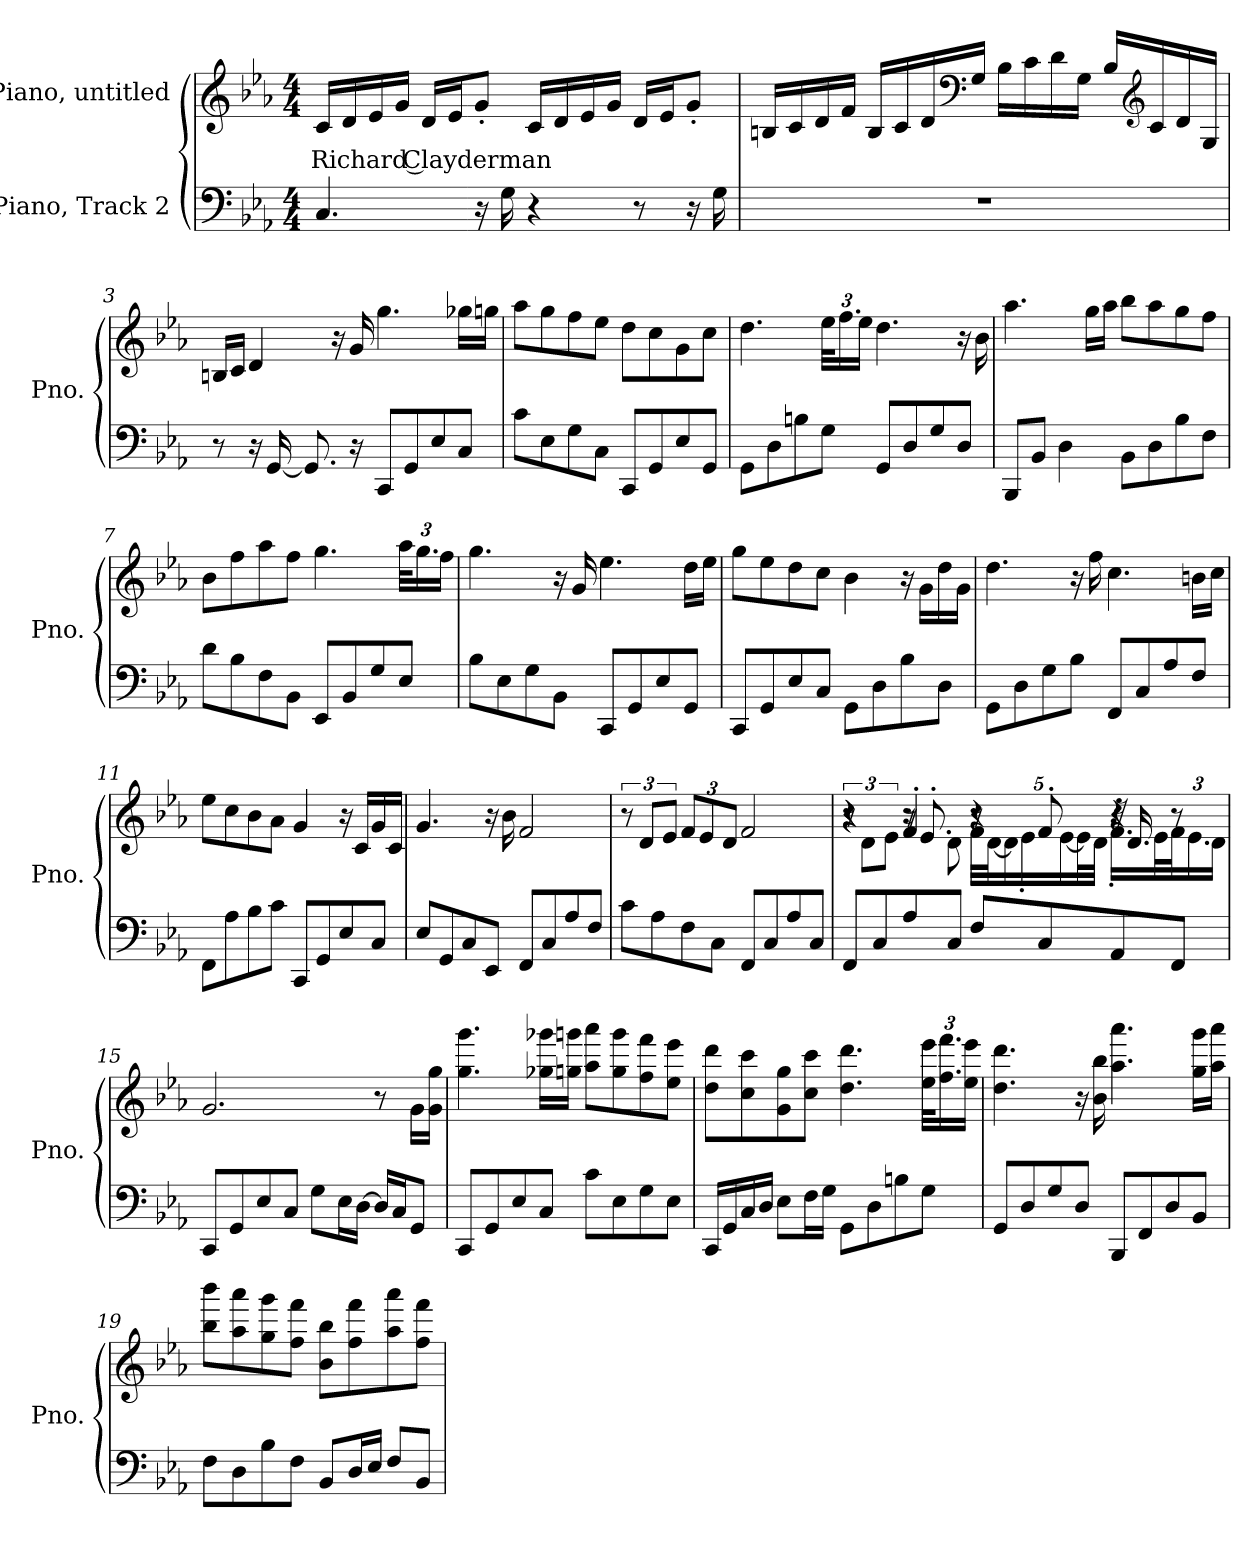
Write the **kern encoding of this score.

**kern	**kern	**text
*part2	*part1	*part1
*staff2	*staff1	*staff1
*I"Piano, Track 2	*I"Piano, untitled	*
*I'Pno.	*I'Pno.	*
*clefF4	*clefG2	*
*k[b-e-a-]	*k[b-e-a-]	*
*M4/4	*M4/4	*
*MM55	*MM55	*
=1	=1	=1
!	!	!LO:LY:b
4.C/	16c/LL	Richard Clayderman
.	16d/	.
.	16e-/	.
.	16g/JJ	.
.	16d/LL	.
.	16e-/J	.
16r	8g'/J	.
16G\	.	.
4r	16c/LL	.
.	16d/	.
.	16e-/	.
.	16g/JJ	.
8r	16d/LL	.
.	16e-/J	.
16r	8g'/J	.
16G\	.	.
!!LO:LB:g=z
=2	=2	=2
1r	16Bn/LL	.
.	16c/	.
.	16d/	.
.	16f/JJ	.
.	16B/LL	.
.	16c/	.
.	16d/	.
*	*clefF4	*
.	16G/JJ	.
.	16B\LL	.
.	16c\	.
.	16d\	.
.	16G\JJ	.
.	16B/LL	.
*	*clefG2	*
.	16c/	.
.	16d/	.
.	16G/JJ	.
=3	=3	=3
8r	16Bn/LL	.
.	16c/JJ	.
16r	4d/	.
[16GG/	.	.
8.GG/]	.	.
.	16r	.
16r	16g/	.
8CC/L	4.gg\	.
8GG/	.	.
8E-/	.	.
8C/J	16gg-X\LL	.
.	16ggn\JJ	.
=4	=4	=4
8c\L	8aa-\L	.
8E-\	8gg\	.
8G\	8ff\	.
8C\J	8ee-\J	.
8CC/L	8dd\L	.
8GG/	8cc\	.
8E-/	8g\	.
8GG/J	8cc\J	.
!!LO:LB:g=z
=5	=5	=5
8GG\L	4.dd\	.
8D\	.	.
8Bn\	.	.
*	*Xbrackettup	*
8G\J	48ee-\KLL	.
.	24.ff\	.
.	24ee-\JJ	.
8GG/L	4.dd\	.
8D/	.	.
8G/	.	.
8D/J	16r	.
.	16b-\	.
=6	=6	=6
8BBB-/L	4.aa-\	.
8BB-/J	.	.
4D\	.	.
.	16gg\LL	.
.	16aa-\JJ	.
8BB-\L	8bb-\L	.
8D\	8aa-\	.
8B-\	8gg\	.
8F\J	8ff\J	.
=7	=7	=7
8d\L	8b-\L	.
8B-\	8ff\	.
8F\	8aa-\	.
8BB-\J	8ff\J	.
8EE-/L	4.gg\	.
8BB-/	.	.
8G/	.	.
8E-/J	48aa-\KLL	.
.	24.gg\	.
.	24ff\JJ	.
=8	=8	=8
8B-\L	4.gg\	.
8E-\	.	.
8G\	.	.
8BB-\J	16r	.
.	16g/	.
8CC/L	4.ee-\	.
8GG/	.	.
8E-/	.	.
8GG/J	16dd\LL	.
.	16ee-\JJ	.
!!LO:LB:g=z
=9	=9	=9
8CC/L	8gg\L	.
8GG/	8ee-\	.
8E-/	8dd\	.
8C/J	8cc\J	.
8GG\L	4b-\	.
8D\	.	.
8B-\	16r	.
.	16g\LL	.
8D\J	16dd\	.
.	16g\JJ	.
=10	=10	=10
8GG\L	4.dd\	.
8D\	.	.
8G\	.	.
8B-\J	16r	.
.	16ff\	.
8FF/L	4.cc\	.
8C/	.	.
8A-/	.	.
8F/J	16bn\LL	.
.	16cc\JJ	.
=11	=11	=11
8FF\L	8ee-\L	.
8A-\	8cc\	.
8B-\	8b-\	.
8c\J	8a-\J	.
8CC/L	4g/	.
8GG/	.	.
8E-/	16r	.
.	16c/LL	.
8C/J	16g/	.
.	16c/JJ	.
=12	=12	=12
8E-/L	4.g/	.
8GG/	.	.
8C/	.	.
8EE-/J	16r	.
.	16b-\	.
8FF/L	2f/	.
8C/	.	.
8A-/	.	.
8F/J	.	.
!!LO:LB:g=z
=13	=13	=13
*	*brackettup	*
8c\L	12r	.
.	12d/L	.
8A-\	.	.
.	12e-/J	.
*	*Xbrackettup	*
8F\	12f/L	.
.	12e-/	.
8C\J	.	.
.	12d/J	.
8FF/L	2f/	.
8C/	.	.
8A-/	.	.
8C/J	.	.
=14	=14	=14
*	*^	*
*	*	*brackettup	*
*	*	*^	*
8FF/L	4r	12r	4r	.
.	.	12d\L	.	.
8C/	.	.	.	.
.	.	12e-\J	.	.
8A-/	4f'/	8r	16r	.
.	.	.	8.e-'/	.
8C/J	.	8d\	.	.
*	*	*Xbrackettup	*	*
8F/L	8r	40f\LLL	4r	.
.	.	[40d\J	.	.
.	.	20d\]	.	.
.	.	20e-'\	.	.
8C/	8f'/	.	.	.
.	.	[20e-\	.	.
.	.	40e-\L]	.	.
.	.	40d\JJJ	.	.
8AA-/	4r	16.f'\LL	32r	.
.	.	.	16.d/	.
.	.	32e-\L	.	.
8FF/J	.	48f\J	8r	.
.	.	24.e-\	.	.
.	.	24d\JJ	.	.
*	*v	*v	*v	*
!!LO:LB:g=z
=15	=15	=15
8CC/L	2.g/	.
8GG/	.	.
8E-/	.	.
8C/J	.	.
8G\L	.	.
16E-\L	.	.
[16D\JJ	.	.
16D/LL]	8r	.
16C/J	.	.
8GG/J	16g\LL	.
.	16g\ 16gg\JJ	.
=16	=16	=16
8CC/L	4.gg\ 4.ggg\	.
8GG/	.	.
8E-/	.	.
8C/J	16gg-X\ 16ggg-X\LL	.
.	16ggn\ 16gggn\JJ	.
8c\L	8aa-\ 8aaa-\L	.
8E-\	8gg\ 8ggg\	.
8G\	8ff\ 8fff\	.
8E-\J	8ee-\ 8eee-\J	.
=17	=17	=17
16CC/LL	8dd\ 8ddd\L	.
16GG/	.	.
16C/	8cc\ 8ccc\	.
16D/JJ	.	.
8E-\L	8g\ 8gg\	.
16F\L	8cc\ 8ccc\J	.
16G\JJ	.	.
8GG\L	4.dd\ 4.ddd\	.
8D\	.	.
8Bn\	.	.
8G\J	48ee-\ 48eee-\KLL	.
.	24.ff\ 24.fff\	.
.	24ee-\ 24eee-\JJ	.
!!LO:PB:g=z
=18	=18	=18
8GG/L	4.dd\ 4.ddd\	.
8D/	.	.
8G/	.	.
8D/J	16r	.
.	16b-\ 16bb-\	.
8BBB-/L	4.aa-\ 4.aaa-\	.
8FF/	.	.
8D/	.	.
8BB-/J	16gg\ 16ggg\LL	.
.	16aa-\ 16aaa-\JJ	.
=19	=19	=19
8F\L	8bb-\ 8bbb-\L	.
8D\	8aa-\ 8aaa-\	.
8B-\	8gg\ 8ggg\	.
8F\J	8ff\ 8fff\J	.
8BB-/L	8b-\ 8bb-\L	.
16D/L	8ff\ 8fff\	.
16E-/JJ	.	.
8F/L	8aa-\ 8aaa-\	.
8BB-/J	8ff\ 8fff\J	.
=	=	=
*-	*-	*-
